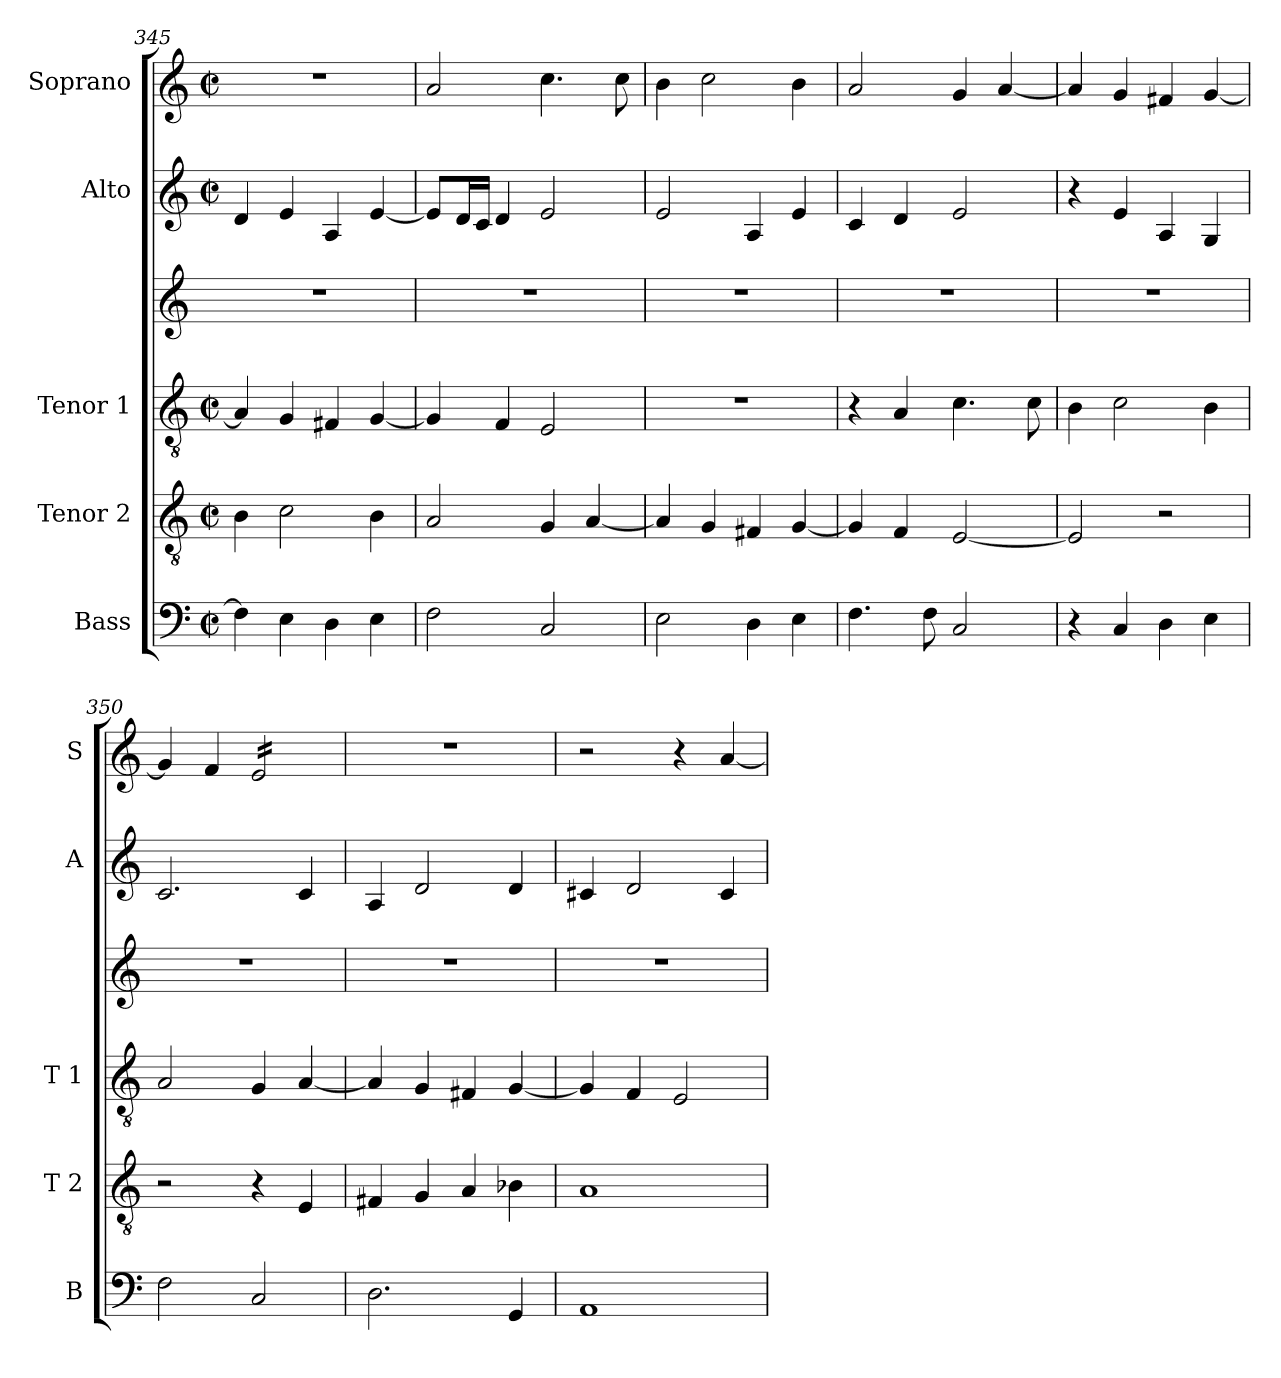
**kern	**kern	**kern	**kern	**kern	**kern
*part6	*part5	*part4	*part3	*part2	*part1
*staff6	*staff5	*staff4	*staff3	*staff2	*staff1
*I"Bass	*I"Tenor 2	*I"Tenor 1	*	*I"Alto	*I"Soprano
*I'B	*I'T 2	*I'T 1	*	*I'A	*I'S
!!LO:LB:g=z
*clefF4	*clefGv2	*clefGv2	*clefG2	*clefG2	*clefG2
*k[]	*k[]	*k[]	*k[]	*k[]	*k[]
*C:	*C:	*C:	*C:	*C:	*C:
*M2/2	*M2/2	*M2/2	*	*M2/2	*M2/2
*met(c|)	*met(c|)	*met(c|)	*	*met(c|)	*met(c|)
=345	=345	=345	=345	=345	=345
4F\]	4B\	4A/]	1r	4d/	1r
4E\	2c\	4G/	.	4e/	.
4D\	.	4F#X/	.	4A/	.
4E\	4B\	[<4G/	.	[<4e/	.
=346	=346	=346	=346	=346	=346
2F\	2A/	4G/]	1r	8e/L]	2a/
.	.	.	.	16d/L	.
.	.	.	.	16c/JJ	.
.	.	4F/	.	4d/	.
2C/	4G/	2E/	.	2e/	4.cc\
.	[<4A/	.	.	.	.
.	.	.	.	.	8cc\
=347	=347	=347	=347	=347	=347
2E\	4A/]	1r	1r	2e/	4b\
.	4G/	.	.	.	2cc\
4D\	4F#X/	.	.	4A/	.
4E\	[<4G/	.	.	4e/	4b\
=348	=348	=348	=348	=348	=348
4.F\	4G/]	4r	1r	4c/	2a/
.	4F/	4A/	.	4d/	.
8F\	.	.	.	.	.
2C/	[<2E/	4.c\	.	2e/	4g/
.	.	.	.	.	[<4a/
.	.	8c\	.	.	.
=349	=349	=349	=349	=349	=349
4r	2E/]	4B\	1r	4r	4a/]
4C/	.	2c\	.	4e/	4g/
4D\	2r	.	.	4A/	4f#X/
4E\	.	4B\	.	4G/	[<4g/
=350	=350	=350	=350	=350	=350
2F\	2r	2A/	1r	2.c/	4g/]
.	.	.	.	.	4f/
*	*	*	*	*	*tremolo
2C/	4r	4G/	.	.	16e/LL
.	.	.	.	.	16e/
.	.	.	.	.	16e/
.	.	.	.	.	16e/
.	4E/	[<4A/	.	4c/	16e/
.	.	.	.	.	16e/
.	.	.	.	.	16e/
.	.	.	.	.	16e/JJ
*	*	*	*	*	*Xtremolo
!!LO:LB:g=z
=351	=351	=351	=351	=351	=351
2.D\	4F#X/	4A/]	1r	4A/	1r
.	4G/	4G/	.	2d/	.
.	4A/	4F#X/	.	.	.
4GG/	4B-X\	[<4G/	.	4d/	.
=352	=352	=352	=352	=352	=352
1AA	1A	4G/]	1r	4c#X/	2r
.	.	4F/	.	2d/	.
.	.	2E/	.	.	4r
.	.	.	.	4c#/	[<4a/
=	=	=	=	=	=
*-	*-	*-	*-	*-	*-
